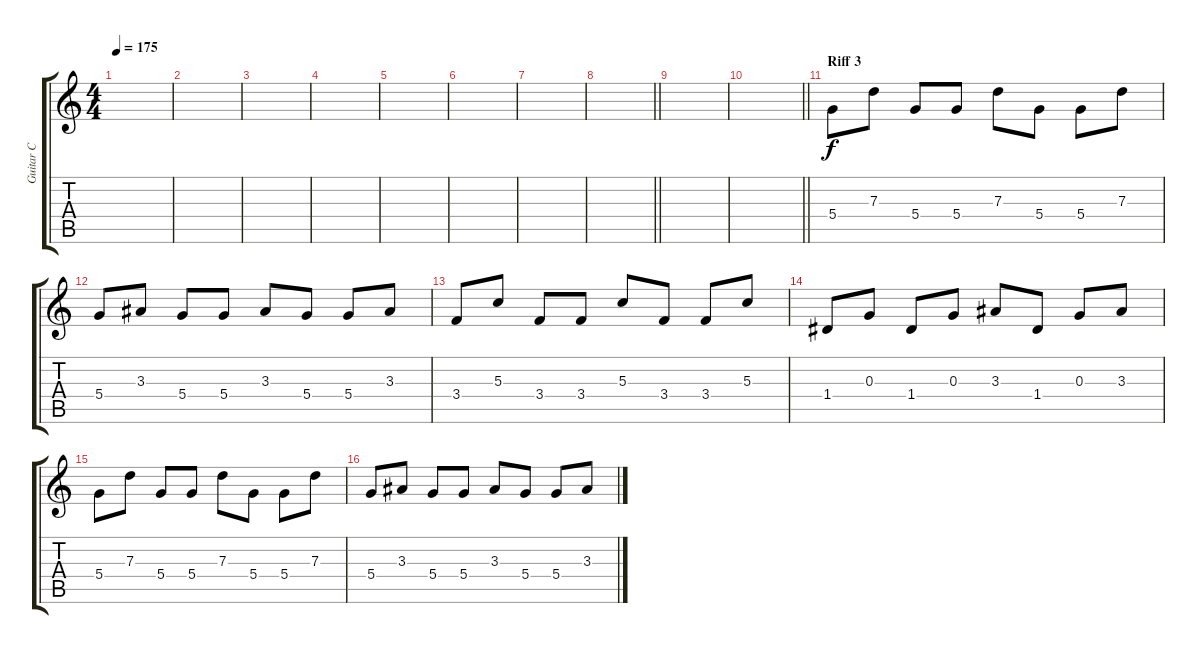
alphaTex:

\track ("Guitar C" "Guitar C") {instrument distortionguitar}
\staff {score tabs}
\tuning (E4 B3 G3 D3 A2 E2) {hide}
\ts (4 4)
\tempo 175
\clef g2
\ks c
|
|
|
|
|
|
|
\barLineRight lightlight
|
|
\barLineRight lightlight
|
\section ("" "Riff 3")
5.4.8 7.3.8 5.4.8 5.4.8 7.3.8 5.4.8 5.4.8 7.3.8 |
5.4.8 3.3.8 5.4.8 5.4.8 3.3.8 5.4.8 5.4.8 3.3.8 |
3.4.8 5.3.8 3.4.8 3.4.8 5.3.8 3.4.8 3.4.8 5.3.8 |
1.4.8 0.3.8 1.4.8 0.3.8 3.3.8 1.4.8 0.3.8 3.3.8 |
5.4.8 7.3.8 5.4.8 5.4.8 7.3.8 5.4.8 5.4.8 7.3.8 |
5.4.8 3.3.8 5.4.8 5.4.8 3.3.8 5.4.8 5.4.8 3.3.8
